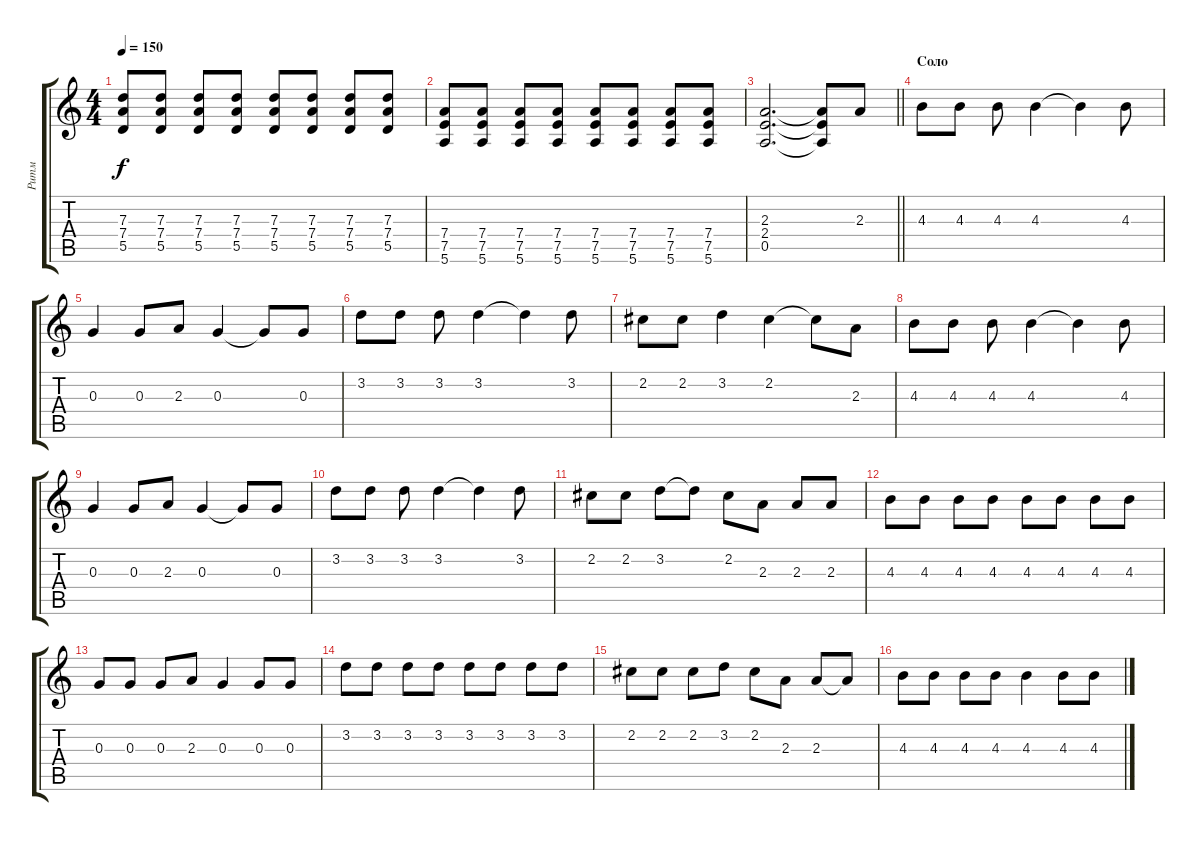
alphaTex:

\track ("Ритм" "Ритм") {instrument distortionguitar}
\staff {score tabs}
\tuning (E4 B3 G3 D3 A2 E2) {hide}
\ts (4 4)
\tempo 150
\clef g2
\ks c
(7.3 7.4 5.5).8{dy f} (7.3 7.4 5.5).8 (7.3 7.4 5.5).8 (7.3 7.4 5.5).8 (7.3 7.4 5.5).8 (7.3 7.4 5.5).8 (7.3 7.4 5.5).8 (7.3 7.4 5.5).8 |
(7.4 7.5 5.6).8 (7.4 7.5 5.6).8 (7.4 7.5 5.6).8 (7.4 7.5 5.6).8 (7.4 7.5 5.6).8 (7.4 7.5 5.6).8 (7.4 7.5 5.6).8 (7.4 7.5 5.6).8 |
\barLineRight lightlight
(2.3 2.4 0.5).2{d} (2.3{t} 2.4{t} 0.5{t}).8 2.3.8 |
\section ("" "Соло")
4.3.8 4.3.8 4.3.8 4.3.4 4.3{t}.4 4.3.8 |
0.3.4 0.3.8 2.3.8 0.3.4 0.3{t}.8 0.3.8 |
3.2.8 3.2.8 3.2.8 3.2.4 3.2{t}.4 3.2.8 |
2.2.8 2.2.8 3.2.4 2.2.4 2.2{t}.8 2.3.8 |
4.3.8 4.3.8 4.3.8 4.3.4 4.3{t}.4 4.3.8 |
0.3.4 0.3.8 2.3.8 0.3.4 0.3{t}.8 0.3.8 |
3.2.8 3.2.8 3.2.8 3.2.4 3.2{t}.4 3.2.8 |
2.2.8 2.2.8 3.2.8 3.2{t}.8 2.2.8 2.3.8 2.3.8 2.3.8 |
4.3.8 4.3.8 4.3.8 4.3.8 4.3.8 4.3.8 4.3.8 4.3.8 |
0.3.8 0.3.8 0.3.8 2.3.8 0.3.4 0.3.8 0.3.8 |
3.2.8 3.2.8 3.2.8 3.2.8 3.2.8 3.2.8 3.2.8 3.2.8 |
2.2.8 2.2.8 2.2.8 3.2.8 2.2.8 2.3.8 2.3.8 2.3{t}.8 |
4.3.8 4.3.8 4.3.8 4.3.8 4.3.4 4.3.8 4.3.8
